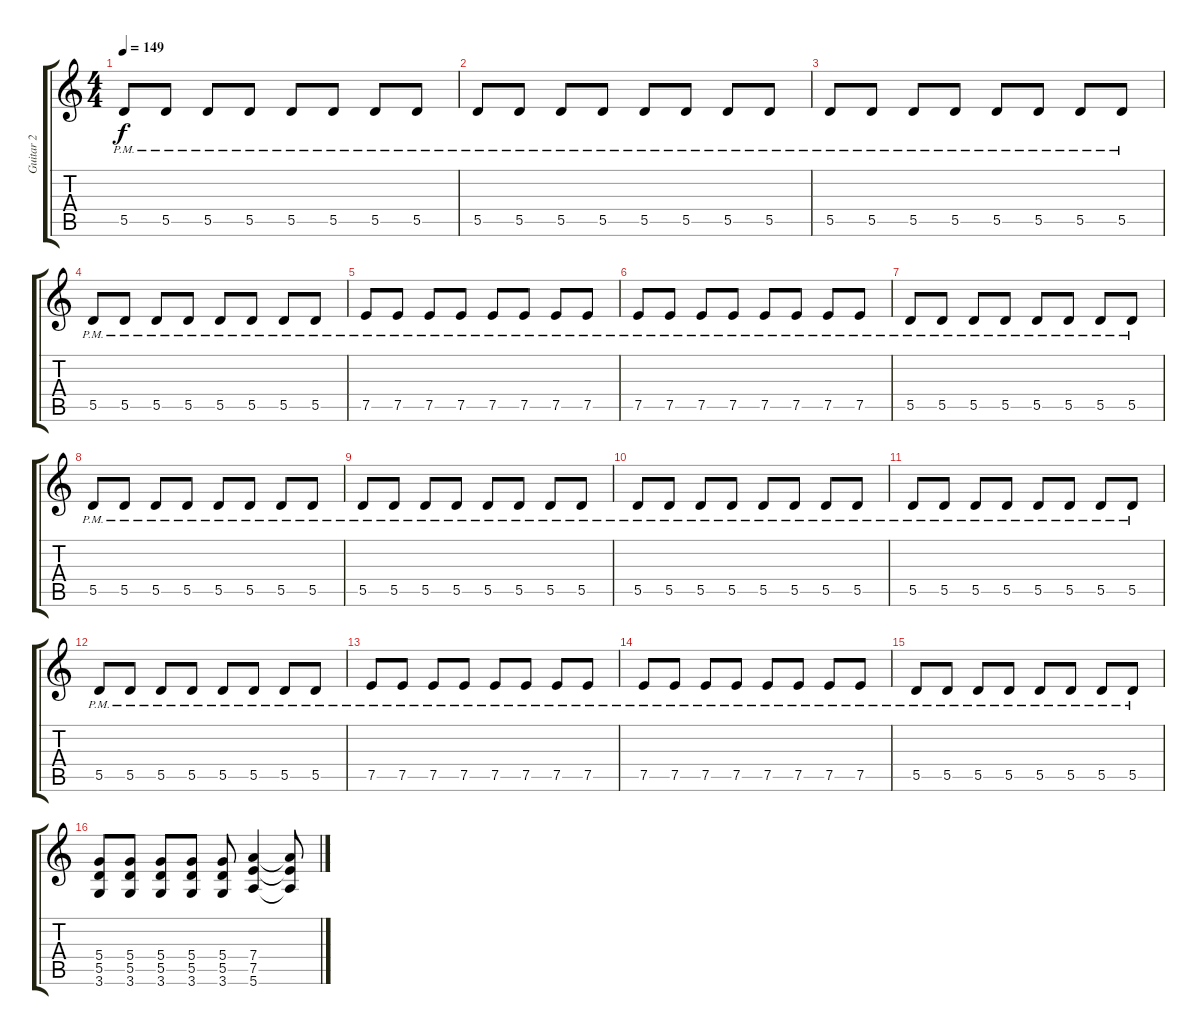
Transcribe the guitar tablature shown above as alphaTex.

\track ("Guitar 2" "Guitar 2") {instrument distortionguitar}
\staff {score tabs}
\tuning (E4 B3 G3 D3 A2 E2) {hide}
\ts (4 4)
\tempo 149
\clef g2
\ks c
5.5{pm}.8{dy f} 5.5{pm}.8 5.5{pm}.8 5.5{pm}.8 5.5{pm}.8 5.5{pm}.8 5.5{pm}.8 5.5{pm}.8 |
5.5{pm}.8 5.5{pm}.8 5.5{pm}.8 5.5{pm}.8 5.5{pm}.8 5.5{pm}.8 5.5{pm}.8 5.5{pm}.8 |
5.5{pm}.8 5.5{pm}.8 5.5{pm}.8 5.5{pm}.8 5.5{pm}.8 5.5{pm}.8 5.5{pm}.8 5.5{pm}.8 |
5.5{pm}.8 5.5{pm}.8 5.5{pm}.8 5.5{pm}.8 5.5{pm}.8 5.5{pm}.8 5.5{pm}.8 5.5{pm}.8 |
7.5{pm}.8 7.5{pm}.8 7.5{pm}.8 7.5{pm}.8 7.5{pm}.8 7.5{pm}.8 7.5{pm}.8 7.5{pm}.8 |
7.5{pm}.8 7.5{pm}.8 7.5{pm}.8 7.5{pm}.8 7.5{pm}.8 7.5{pm}.8 7.5{pm}.8 7.5{pm}.8 |
5.5{pm}.8 5.5{pm}.8 5.5{pm}.8 5.5{pm}.8 5.5{pm}.8 5.5{pm}.8 5.5{pm}.8 5.5{pm}.8 |
5.5{pm}.8 5.5{pm}.8 5.5{pm}.8 5.5{pm}.8 5.5{pm}.8 5.5{pm}.8 5.5{pm}.8 5.5{pm}.8 |
5.5{pm}.8 5.5{pm}.8 5.5{pm}.8 5.5{pm}.8 5.5{pm}.8 5.5{pm}.8 5.5{pm}.8 5.5{pm}.8 |
5.5{pm}.8 5.5{pm}.8 5.5{pm}.8 5.5{pm}.8 5.5{pm}.8 5.5{pm}.8 5.5{pm}.8 5.5{pm}.8 |
5.5{pm}.8 5.5{pm}.8 5.5{pm}.8 5.5{pm}.8 5.5{pm}.8 5.5{pm}.8 5.5{pm}.8 5.5{pm}.8 |
5.5{pm}.8 5.5{pm}.8 5.5{pm}.8 5.5{pm}.8 5.5{pm}.8 5.5{pm}.8 5.5{pm}.8 5.5{pm}.8 |
7.5{pm}.8 7.5{pm}.8 7.5{pm}.8 7.5{pm}.8 7.5{pm}.8 7.5{pm}.8 7.5{pm}.8 7.5{pm}.8 |
7.5{pm}.8 7.5{pm}.8 7.5{pm}.8 7.5{pm}.8 7.5{pm}.8 7.5{pm}.8 7.5{pm}.8 7.5{pm}.8 |
5.5{pm}.8 5.5{pm}.8 5.5{pm}.8 5.5{pm}.8 5.5{pm}.8 5.5{pm}.8 5.5{pm}.8 5.5{pm}.8 |
(5.4 5.5 3.6).8 (5.4 5.5 3.6).8 (5.4 5.5 3.6).8 (5.4 5.5 3.6).8 (5.4 5.5 3.6).8 (7.4 7.5 5.6).4 (7.4{t} 7.5{t} 5.6{t}).8
